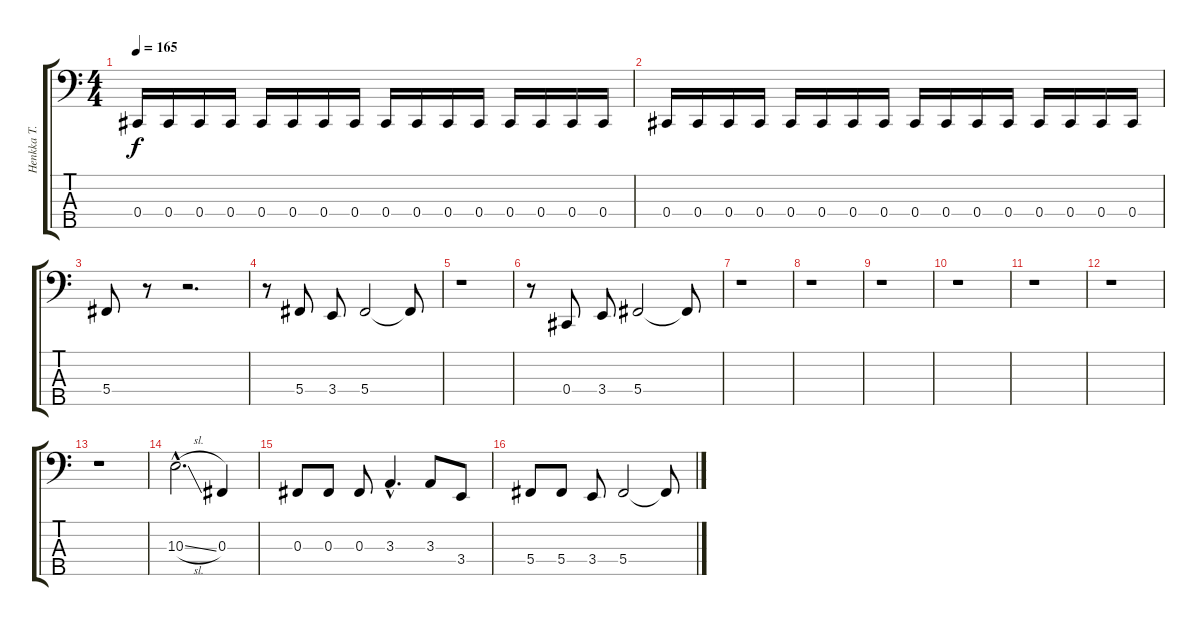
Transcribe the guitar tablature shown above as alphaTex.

\track ("Henkka T. Blacksmith" "Henkka T. ") {instrument electricbasspick}
\staff {score tabs}
\tuning (E2 B1 Gb1 Db1 Ab0) {hide}
\ts (4 4)
\tempo 165
\clef f4
\ks c
0.4.16{dy f} 0.4.16 0.4.16 0.4.16 0.4.16 0.4.16 0.4.16 0.4.16 0.4.16 0.4.16 0.4.16 0.4.16 0.4.16 0.4.16 0.4.16 0.4.16 |
0.4.16 0.4.16 0.4.16 0.4.16 0.4.16 0.4.16 0.4.16 0.4.16 0.4.16 0.4.16 0.4.16 0.4.16 0.4.16 0.4.16 0.4.16 0.4.16 |
5.4.8 r.8 r.2{d} |
r.8 5.4.8 3.4.8 5.4.2 5.4{t}.8 |
r.1 |
r.8 0.4.8 3.4.8 5.4.2 5.4{t}.8 |
r.1 |
r.1 |
r.1 |
r.1 |
r.1 |
r.1 |
r.1 |
10.3{sl hac}.2{d} 0.3.4 |
0.3.8 0.3.8 0.3.8 3.3{hac}.4{d} 3.3.8 3.4.8 |
5.4.8 5.4.8 3.4.8 5.4.2 5.4{t}.8
